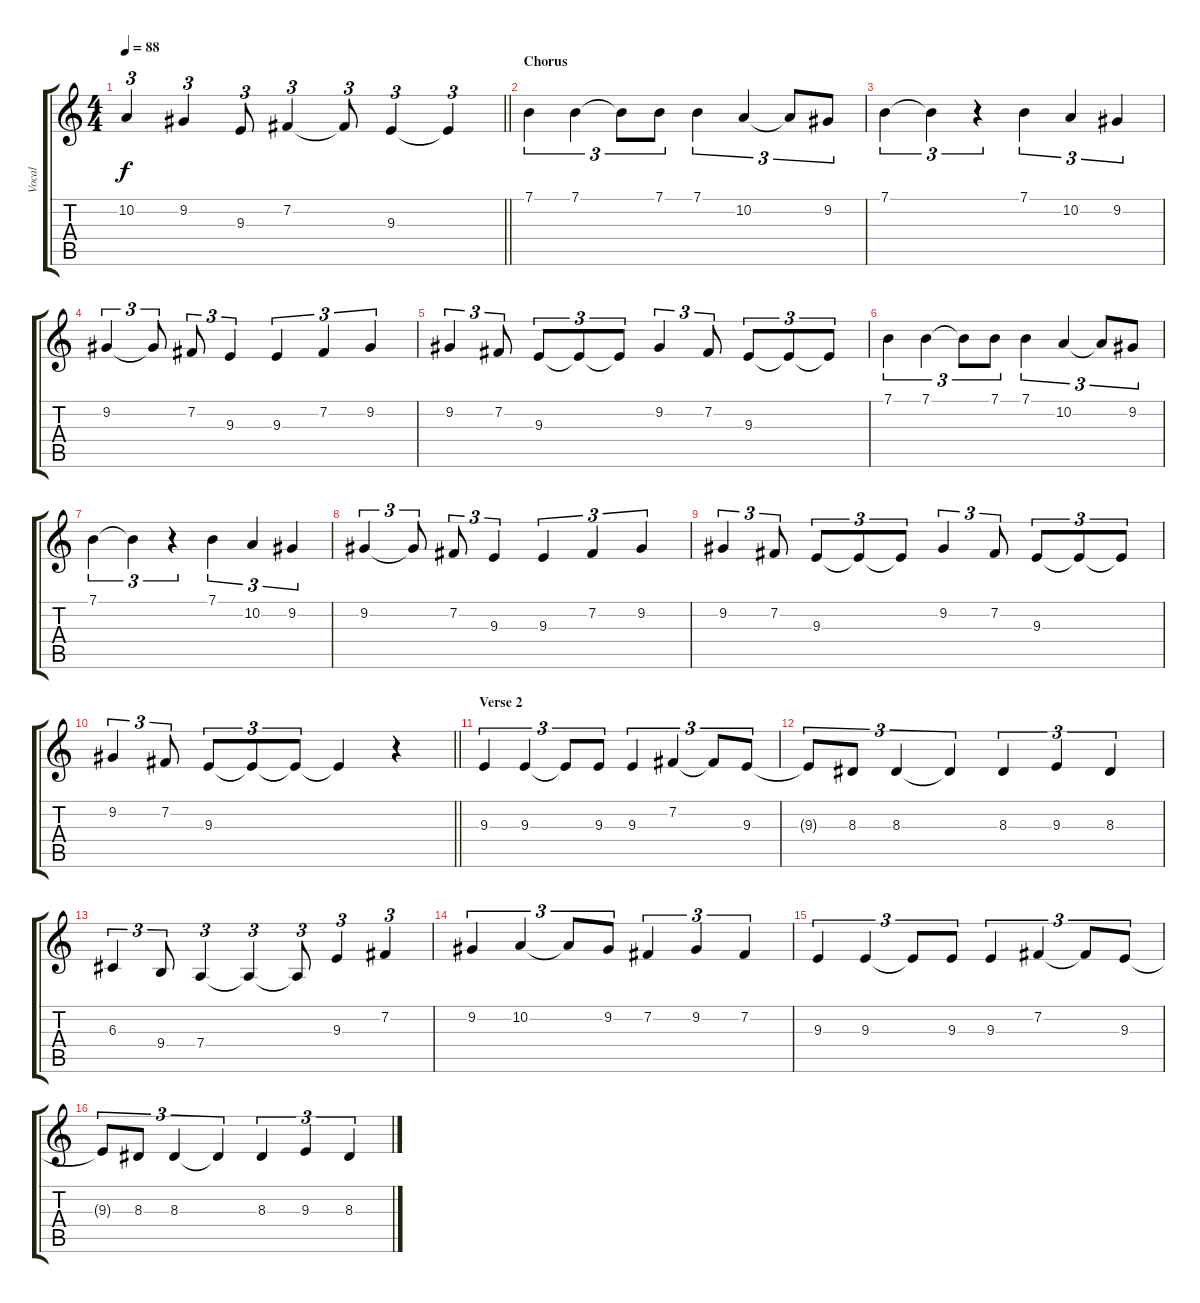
\track ("Vocal" "Vocal") {instrument clarinet}
\staff {score tabs}
\tuning (E4 B3 G3 D3 A2 E2) {hide}
\ts (4 4)
\tempo 88
\clef g2
\barLineRight lightlight
\ks c
10.2.4{tu (3 2) dy f} 9.2.4{tu (3 2)} 9.3.8{tu (3 2)} 7.2.4{tu (3 2)} 7.2{t}.8{tu (3 2)} 9.3.4{tu (3 2)} 9.3{t}.4{tu (3 2)} |
\section ("" "Chorus")
7.1.4{tu (3 2)} 7.1.4{tu (3 2)} 7.1{t}.8{tu (3 2)} 7.1.8{tu (3 2)} 7.1.4{tu (3 2)} 10.2.4{tu (3 2)} 10.2{t}.8{tu (3 2)} 9.2.8{tu (3 2)} |
7.1.4{tu (3 2)} 7.1{t}.4{tu (3 2)} r.4{tu (3 2)} 7.1.4{tu (3 2)} 10.2.4{tu (3 2)} 9.2.4{tu (3 2)} |
9.2.4{tu (3 2)} 9.2{t}.8{tu (3 2)} 7.2.8{tu (3 2)} 9.3.4{tu (3 2)} 9.3.4{tu (3 2)} 7.2.4{tu (3 2)} 9.2.4{tu (3 2)} |
9.2.4{tu (3 2)} 7.2.8{tu (3 2)} 9.3.8{tu (3 2)} 9.3{t}.8{tu (3 2)} 9.3{t}.8{tu (3 2)} 9.2.4{tu (3 2)} 7.2.8{tu (3 2)} 9.3.8{tu (3 2)} 9.3{t}.8{tu (3 2)} 9.3{t}.8{tu (3 2)} |
7.1.4{tu (3 2)} 7.1.4{tu (3 2)} 7.1{t}.8{tu (3 2)} 7.1.8{tu (3 2)} 7.1.4{tu (3 2)} 10.2.4{tu (3 2)} 10.2{t}.8{tu (3 2)} 9.2.8{tu (3 2)} |
7.1.4{tu (3 2)} 7.1{t}.4{tu (3 2)} r.4{tu (3 2)} 7.1.4{tu (3 2)} 10.2.4{tu (3 2)} 9.2.4{tu (3 2)} |
9.2.4{tu (3 2)} 9.2{t}.8{tu (3 2)} 7.2.8{tu (3 2)} 9.3.4{tu (3 2)} 9.3.4{tu (3 2)} 7.2.4{tu (3 2)} 9.2.4{tu (3 2)} |
9.2.4{tu (3 2)} 7.2.8{tu (3 2)} 9.3.8{tu (3 2)} 9.3{t}.8{tu (3 2)} 9.3{t}.8{tu (3 2)} 9.2.4{tu (3 2)} 7.2.8{tu (3 2)} 9.3.8{tu (3 2)} 9.3{t}.8{tu (3 2)} 9.3{t}.8{tu (3 2)} |
\barLineRight lightlight
9.2.4{tu (3 2)} 7.2.8{tu (3 2)} 9.3.8{tu (3 2)} 9.3{t}.8{tu (3 2)} 9.3{t}.8{tu (3 2)} 9.3{t}.4 r.4 |
\section ("" "Verse 2")
9.3.4{tu (3 2)} 9.3.4{tu (3 2)} 9.3{t}.8{tu (3 2)} 9.3.8{tu (3 2)} 9.3.4{tu (3 2)} 7.2.4{tu (3 2)} 7.2{t}.8{tu (3 2)} 9.3.8{tu (3 2)} |
9.3{t}.8{tu (3 2)} 8.3.8{tu (3 2)} 8.3.4{tu (3 2)} 8.3{t}.4{tu (3 2)} 8.3.4{tu (3 2)} 9.3.4{tu (3 2)} 8.3.4{tu (3 2)} |
6.3.4{tu (3 2)} 9.4.8{tu (3 2)} 7.4.4{tu (3 2)} 7.4{t}.4{tu (3 2)} 7.4{t}.8{tu (3 2)} 9.3.4{tu (3 2)} 7.2.4{tu (3 2)} |
9.2.4{tu (3 2)} 10.2.4{tu (3 2)} 10.2{t}.8{tu (3 2)} 9.2.8{tu (3 2)} 7.2.4{tu (3 2)} 9.2.4{tu (3 2)} 7.2.4{tu (3 2)} |
9.3.4{tu (3 2)} 9.3.4{tu (3 2)} 9.3{t}.8{tu (3 2)} 9.3.8{tu (3 2)} 9.3.4{tu (3 2)} 7.2.4{tu (3 2)} 7.2{t}.8{tu (3 2)} 9.3.8{tu (3 2)} |
9.3{t}.8{tu (3 2)} 8.3.8{tu (3 2)} 8.3.4{tu (3 2)} 8.3{t}.4{tu (3 2)} 8.3.4{tu (3 2)} 9.3.4{tu (3 2)} 8.3.4{tu (3 2)}
